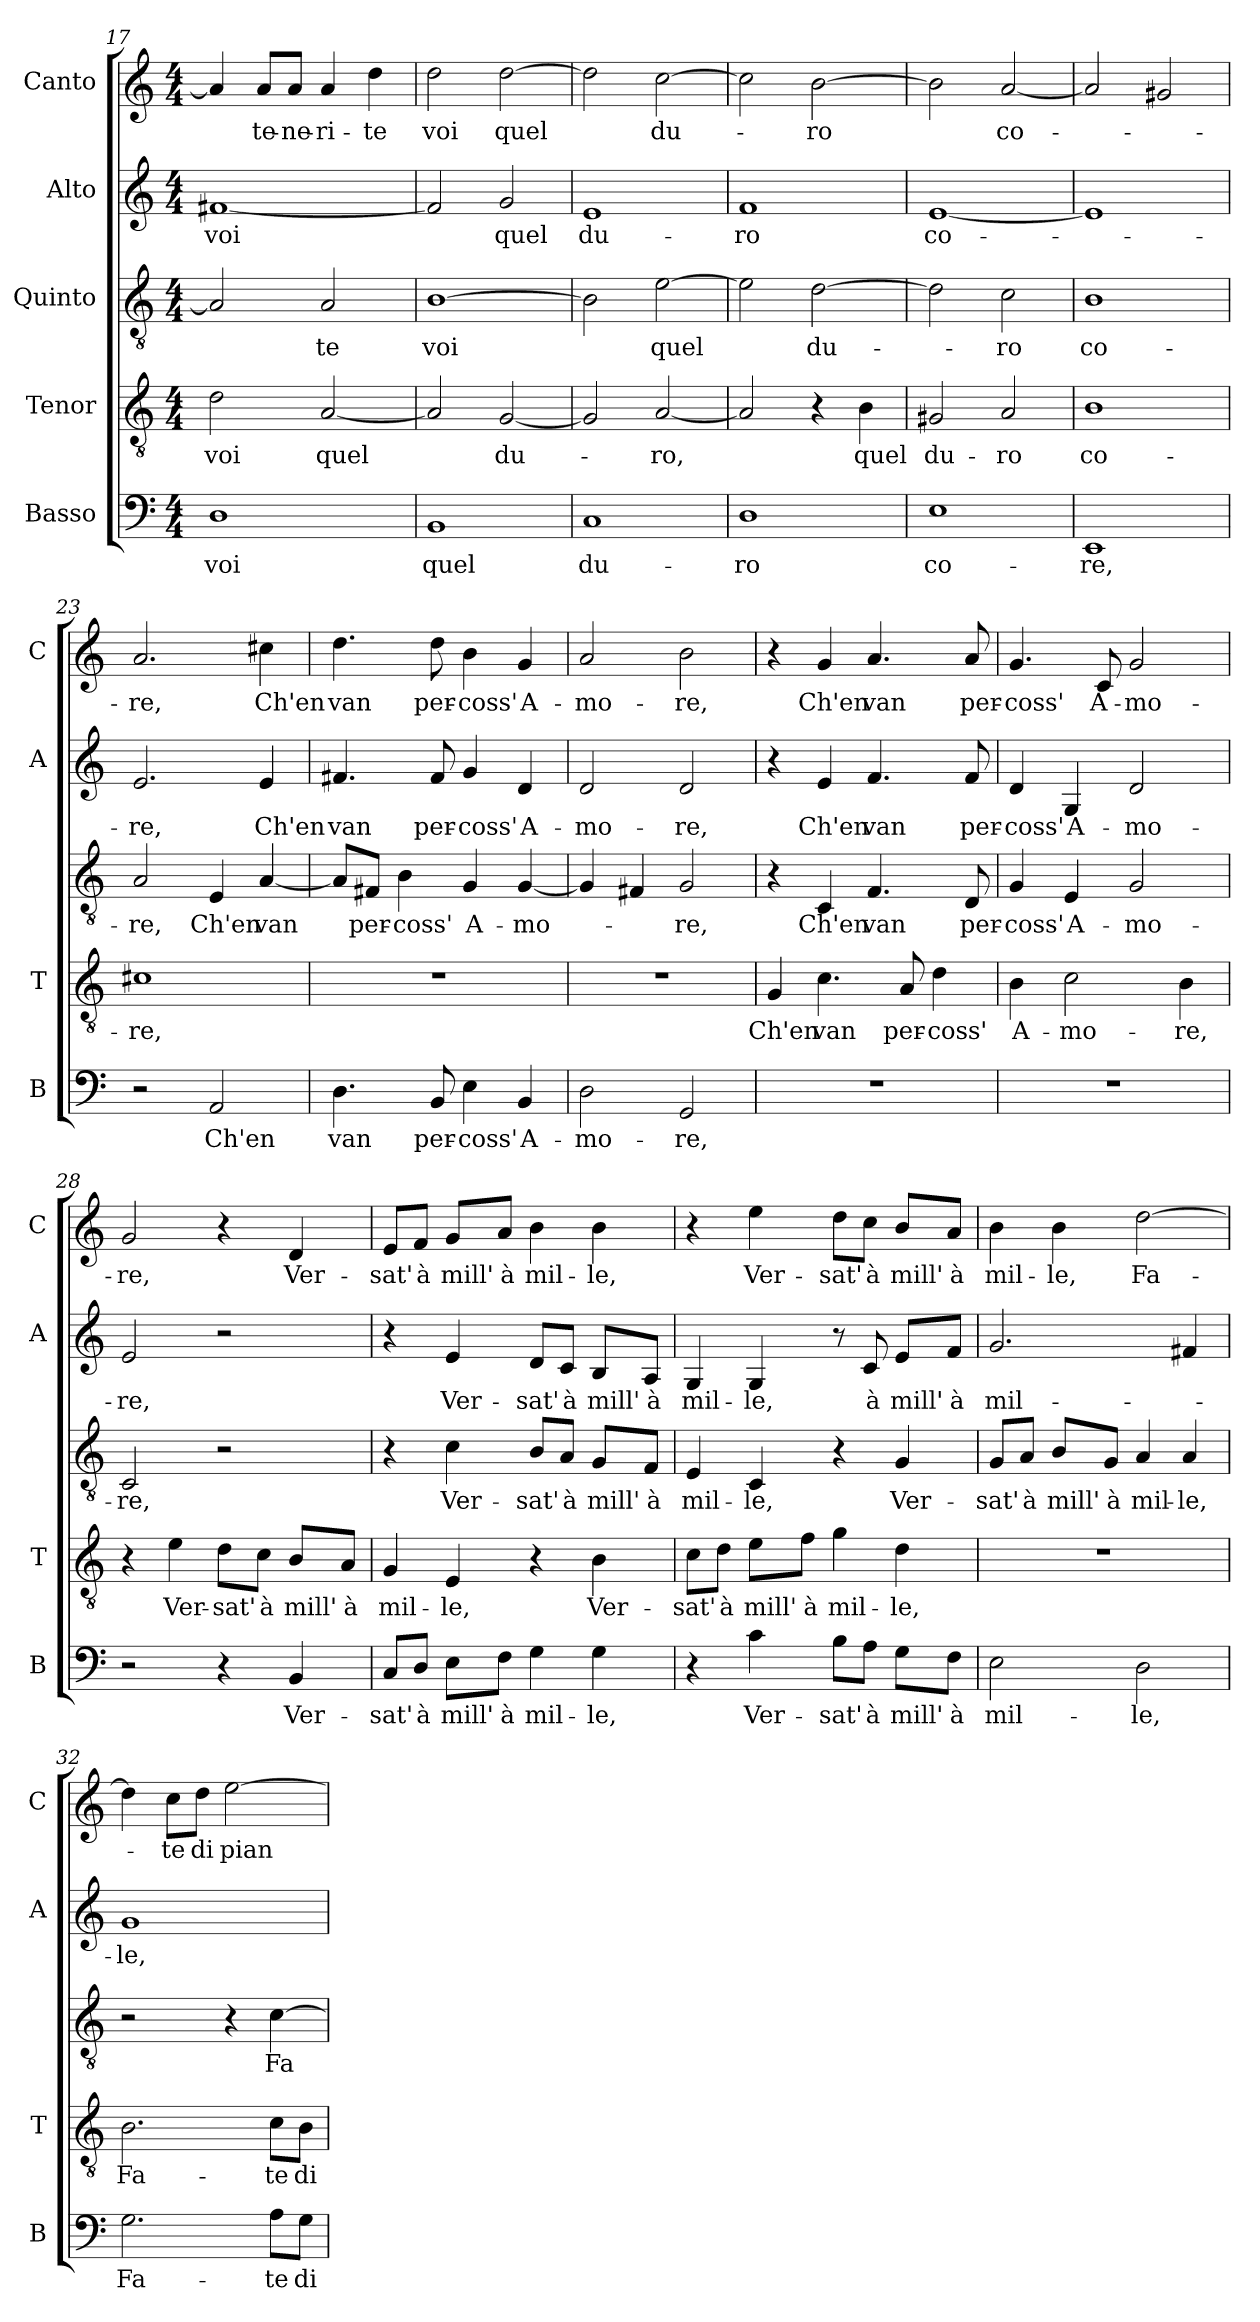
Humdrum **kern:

**kern	**text	**kern	**text	**kern	**text	**kern	**text	**kern	**text
*part5	*part5	*part4	*part4	*part3	*part3	*part2	*part2	*part1	*part1
*staff5	*staff5	*staff4	*staff4	*staff3	*staff3	*staff2	*staff2	*staff1	*staff1
*I"Basso	*	*I"Tenor	*	*I"Quinto	*	*I"Alto	*	*I"Canto	*
*I'B	*	*I'T	*	*	*	*I'A	*	*I'C	*
!!LO:PB:g=z
*clefF4	*	*clefGv2	*	*clefGv2	*	*clefG2	*	*clefG2	*
*k[]	*	*k[]	*	*k[]	*	*k[]	*	*k[]	*
*C:	*	*C:	*	*C:	*	*C:	*	*C:	*
*M4/4	*	*M4/4	*	*M4/4	*	*M4/4	*	*M4/4	*
=17	=17	=17	=17	=17	=17	=17	=17	=17	=17
!	!LO:LY:b	!	!LO:LY:b	!	!	!	!LO:LY:b	!	!
1D	voi	2d\	voi	2A/]	.	[1f#X	voi	4a/]	.
!	!	!	!	!	!	!	!	!	!LO:LY:b
.	.	.	.	.	.	.	.	8a/L	-te-
!	!	!	!	!	!	!	!	!	!LO:LY:b
.	.	.	.	.	.	.	.	8a/J	-ne-
!	!	!	!LO:LY:b	!	!LO:LY:b	!	!	!	!LO:LY:b
.	.	[2A/	quel	2A/	-te	.	.	4a/	-ri-
!	!	!	!	!	!	!	!	!	!LO:LY:b
.	.	.	.	.	.	.	.	4dd\	-te
=18	=18	=18	=18	=18	=18	=18	=18	=18	=18
!	!LO:LY:b	!	!	!	!LO:LY:b	!	!	!	!LO:LY:b
1BB	quel	2A/]	.	[1B	voi	2f#/]	.	2dd\	voi
!	!	!	!LO:LY:b	!	!	!	!LO:LY:b	!	!LO:LY:b
.	.	[2G/	du-	.	.	2g/	quel	[2dd\	quel
=19	=19	=19	=19	=19	=19	=19	=19	=19	=19
!	!LO:LY:b	!	!	!	!	!	!LO:LY:b	!	!
1C	du-	2G/]	.	2B\]	.	1e	du-	2dd\]	.
!	!	!	!LO:LY:b	!	!LO:LY:b	!	!	!	!LO:LY:b
.	.	[2A/	-ro,	[2e\	quel	.	.	[2cc\	du-
=20	=20	=20	=20	=20	=20	=20	=20	=20	=20
!	!LO:LY:b	!	!	!	!	!	!LO:LY:b	!	!
1D	-ro	2A/]	.	2e\]	.	1f	-ro	2cc\]	.
!	!	!	!	!	!LO:LY:b	!	!	!	!LO:LY:b
.	.	4r	.	[2d\	du-	.	.	[2b\	-ro
!	!	!	!LO:LY:b	!	!	!	!	!	!
.	.	4B\	quel	.	.	.	.	.	.
=21	=21	=21	=21	=21	=21	=21	=21	=21	=21
!	!LO:LY:b	!	!LO:LY:b	!	!	!	!LO:LY:b	!	!
1E	co-	2G#X/	du-	2d\]	.	[1e	co-	2b\]	.
!	!	!	!LO:LY:b	!	!LO:LY:b	!	!	!	!LO:LY:b
.	.	2A/	-ro	2c\	-ro	.	.	[2a/	co-
=22	=22	=22	=22	=22	=22	=22	=22	=22	=22
!	!LO:LY:b	!	!LO:LY:b	!	!LO:LY:b	!	!	!	!
1EE	-re,	1B	co-	1B	co-	1e]	.	2a/]	.
.	.	.	.	.	.	.	.	2g#X/	.
=23	=23	=23	=23	=23	=23	=23	=23	=23	=23
!	!	!	!LO:LY:b	!	!LO:LY:b	!	!LO:LY:b	!	!LO:LY:b
2r	.	1c#X	-re,	2A/	-re,	2.e/	-re,	2.a/	-re,
!	!LO:LY:b	!	!	!	!LO:LY:b	!	!	!	!
2AA/	Ch'en	.	.	4E/	Ch'en	.	.	.	.
!	!	!	!	!	!LO:LY:b	!	!LO:LY:b	!	!LO:LY:b
.	.	.	.	[4A/	van	4e/	Ch'en	4cc#X\	Ch'en
=24	=24	=24	=24	=24	=24	=24	=24	=24	=24
!	!LO:LY:b	!	!	!	!	!	!LO:LY:b	!	!LO:LY:b
4.D\	van	1r	.	8A/L]	.	4.f#X/	van	4.dd\	van
!	!	!	!	!	!LO:LY:b	!	!	!	!
.	.	.	.	8F#X/J	per-	.	.	.	.
!	!	!	!	!	!LO:LY:b	!	!	!	!
.	.	.	.	4B\	-coss'	.	.	.	.
!	!LO:LY:b	!	!	!	!	!	!LO:LY:b	!	!LO:LY:b
8BB/	per-	.	.	.	.	8f#/	per-	8dd\	per-
!	!LO:LY:b	!	!	!	!LO:LY:b	!	!LO:LY:b	!	!LO:LY:b
4E\	-coss'	.	.	4G/	A-	4g/	-coss'	4b\	-coss'
!	!LO:LY:b	!	!	!	!LO:LY:b	!	!LO:LY:b	!	!LO:LY:b
4BB/	A-	.	.	[4G/	-mo-	4d/	A-	4g/	A-
!!LO:LB:g=z
=25	=25	=25	=25	=25	=25	=25	=25	=25	=25
!	!LO:LY:b	!	!	!	!	!	!LO:LY:b	!	!LO:LY:b
2D\	-mo-	1r	.	4G/]	.	2d/	-mo-	2a/	-mo-
.	.	.	.	4F#X/	.	.	.	.	.
!	!LO:LY:b	!	!	!	!LO:LY:b	!	!LO:LY:b	!	!LO:LY:b
2GG/	-re,	.	.	2G/	-re,	2d/	-re,	2b\	-re,
=26	=26	=26	=26	=26	=26	=26	=26	=26	=26
!	!	!	!LO:LY:b	!	!	!	!	!	!
1r	.	4G/	Ch'en	4r	.	4r	.	4r	.
!	!	!	!LO:LY:b	!	!LO:LY:b	!	!LO:LY:b	!	!LO:LY:b
.	.	4.c\	van	4C/	Ch'en	4e/	Ch'en	4g/	Ch'en
!	!	!	!	!	!LO:LY:b	!	!LO:LY:b	!	!LO:LY:b
.	.	.	.	4.F/	van	4.f/	van	4.a/	van
!	!	!	!LO:LY:b	!	!	!	!	!	!
.	.	8A/	per-	.	.	.	.	.	.
!	!	!	!LO:LY:b	!	!	!	!	!	!
.	.	4d\	-coss'	.	.	.	.	.	.
!	!	!	!	!	!LO:LY:b	!	!LO:LY:b	!	!LO:LY:b
.	.	.	.	8D/	per-	8f/	per-	8a/	per-
=27	=27	=27	=27	=27	=27	=27	=27	=27	=27
!	!	!	!LO:LY:b	!	!LO:LY:b	!	!LO:LY:b	!	!LO:LY:b
1r	.	4B\	A-	4G/	-coss'	4d/	-coss'	4.g/	-coss'
!	!	!	!LO:LY:b	!	!LO:LY:b	!	!LO:LY:b	!	!
.	.	2c\	-mo-	4E/	A-	4G/	A-	.	.
!	!	!	!	!	!	!	!	!	!LO:LY:b
.	.	.	.	.	.	.	.	8c/	A-
!	!	!	!	!	!LO:LY:b	!	!LO:LY:b	!	!LO:LY:b
.	.	.	.	2G/	-mo-	2d/	-mo-	2g/	-mo-
!	!	!	!LO:LY:b	!	!	!	!	!	!
.	.	4B\	-re,	.	.	.	.	.	.
=28	=28	=28	=28	=28	=28	=28	=28	=28	=28
!	!	!	!	!	!LO:LY:b	!	!LO:LY:b	!	!LO:LY:b
2r	.	4r	.	2C/	-re,	2e/	-re,	2g/	-re,
!	!	!	!LO:LY:b	!	!	!	!	!	!
.	.	4e\	Ver-	.	.	.	.	.	.
!	!	!	!LO:LY:b	!	!	!	!	!	!
4r	.	8d\L	-sat'	2r	.	2r	.	4r	.
!	!	!	!LO:LY:b	!	!	!	!	!	!
.	.	8c\J	à	.	.	.	.	.	.
!	!LO:LY:b	!	!LO:LY:b	!	!	!	!	!	!LO:LY:b
4BB/	Ver-	8B/L	mill'	.	.	.	.	4d/	Ver-
!	!	!	!LO:LY:b	!	!	!	!	!	!
.	.	8A/J	à	.	.	.	.	.	.
=29	=29	=29	=29	=29	=29	=29	=29	=29	=29
!	!LO:LY:b	!	!LO:LY:b	!	!	!	!	!	!LO:LY:b
8C/L	-sat'	4G/	mil-	4r	.	4r	.	8e/L	-sat'
!	!LO:LY:b	!	!	!	!	!	!	!	!LO:LY:b
8D/J	à	.	.	.	.	.	.	8f/J	à
!	!LO:LY:b	!	!LO:LY:b	!	!LO:LY:b	!	!LO:LY:b	!	!LO:LY:b
8E\L	mill'	4E/	-le,	4c\	Ver-	4e/	Ver-	8g/L	mill'
!	!LO:LY:b	!	!	!	!	!	!	!	!LO:LY:b
8F\J	à	.	.	.	.	.	.	8a/J	à
!	!LO:LY:b	!	!	!	!LO:LY:b	!	!LO:LY:b	!	!LO:LY:b
4G\	mil-	4r	.	8B/L	-sat'	8d/L	-sat'	4b\	mil-
!	!	!	!	!	!LO:LY:b	!	!LO:LY:b	!	!
.	.	.	.	8A/J	à	8c/J	à	.	.
!	!LO:LY:b	!	!LO:LY:b	!	!LO:LY:b	!	!LO:LY:b	!	!LO:LY:b
4G\	-le,	4B\	Ver-	8G/L	mill'	8B/L	mill'	4b\	-le,
!	!	!	!	!	!LO:LY:b	!	!LO:LY:b	!	!
.	.	.	.	8F/J	à	8A/J	à	.	.
!!LO:LB:g=z
=30	=30	=30	=30	=30	=30	=30	=30	=30	=30
!	!	!	!LO:LY:b	!	!LO:LY:b	!	!LO:LY:b	!	!
4r	.	8c\L	-sat'	4E/	mil-	4G/	mil-	4r	.
!	!	!	!LO:LY:b	!	!	!	!	!	!
.	.	8d\J	à	.	.	.	.	.	.
!	!LO:LY:b	!	!LO:LY:b	!	!LO:LY:b	!	!LO:LY:b	!	!LO:LY:b
4c\	Ver-	8e\L	mill'	4C/	-le,	4G/	-le,	4ee\	Ver-
!	!	!	!LO:LY:b	!	!	!	!	!	!
.	.	8f\J	à	.	.	.	.	.	.
!	!LO:LY:b	!	!LO:LY:b	!	!	!	!	!	!LO:LY:b
8B\L	-sat'	4g\	mil-	4r	.	8r	.	8dd\L	-sat'
!	!LO:LY:b	!	!	!	!	!	!LO:LY:b	!	!LO:LY:b
8A\J	à	.	.	.	.	8c/	à	8cc\J	à
!	!LO:LY:b	!	!LO:LY:b	!	!LO:LY:b	!	!LO:LY:b	!	!LO:LY:b
8G\L	mill'	4d\	-le,	4G/	Ver-	8e/L	mill'	8b/L	mill'
!	!LO:LY:b	!	!	!	!	!	!LO:LY:b	!	!LO:LY:b
8F\J	à	.	.	.	.	8f/J	à	8a/J	à
=31	=31	=31	=31	=31	=31	=31	=31	=31	=31
!	!LO:LY:b	!	!	!	!LO:LY:b	!	!LO:LY:b	!	!LO:LY:b
2E\	mil-	1r	.	8G/L	-sat'	2.g/	mil-	4b\	mil-
!	!	!	!	!	!LO:LY:b	!	!	!	!
.	.	.	.	8A/J	à	.	.	.	.
!	!	!	!	!	!LO:LY:b	!	!	!	!LO:LY:b
.	.	.	.	8B/L	mill'	.	.	4b\	-le,
!	!	!	!	!	!LO:LY:b	!	!	!	!
.	.	.	.	8G/J	à	.	.	.	.
!	!LO:LY:b	!	!	!	!LO:LY:b	!	!	!	!LO:LY:b
2D\	-le,	.	.	4A/	mil-	.	.	[2dd\	Fa-
!	!	!	!	!	!LO:LY:b	!	!	!	!
.	.	.	.	4A/	-le,	4f#X/	.	.	.
=32	=32	=32	=32	=32	=32	=32	=32	=32	=32
!	!LO:LY:b	!	!LO:LY:b	!	!	!	!LO:LY:b	!	!
2.G\	Fa-	2.B\	Fa-	2r	.	1g	-le,	4dd\]	.
!	!	!	!	!	!	!	!	!	!LO:LY:b
.	.	.	.	.	.	.	.	8cc\L	-te
!	!	!	!	!	!	!	!	!	!LO:LY:b
.	.	.	.	.	.	.	.	8dd\J	di
!	!	!	!	!	!	!	!	!	!LO:LY:b
.	.	.	.	4r	.	.	.	[2ee\	pian-
!	!LO:LY:b	!	!LO:LY:b	!	!LO:LY:b	!	!	!	!
8A\L	-te	8c\L	-te	[4c\	Fa-	.	.	.	.
!	!LO:LY:b	!	!LO:LY:b	!	!	!	!	!	!
8G\J	di	8B\J	di	.	.	.	.	.	.
=	=	=	=	=	=	=	=	=	=
*-	*-	*-	*-	*-	*-	*-	*-	*-	*-
